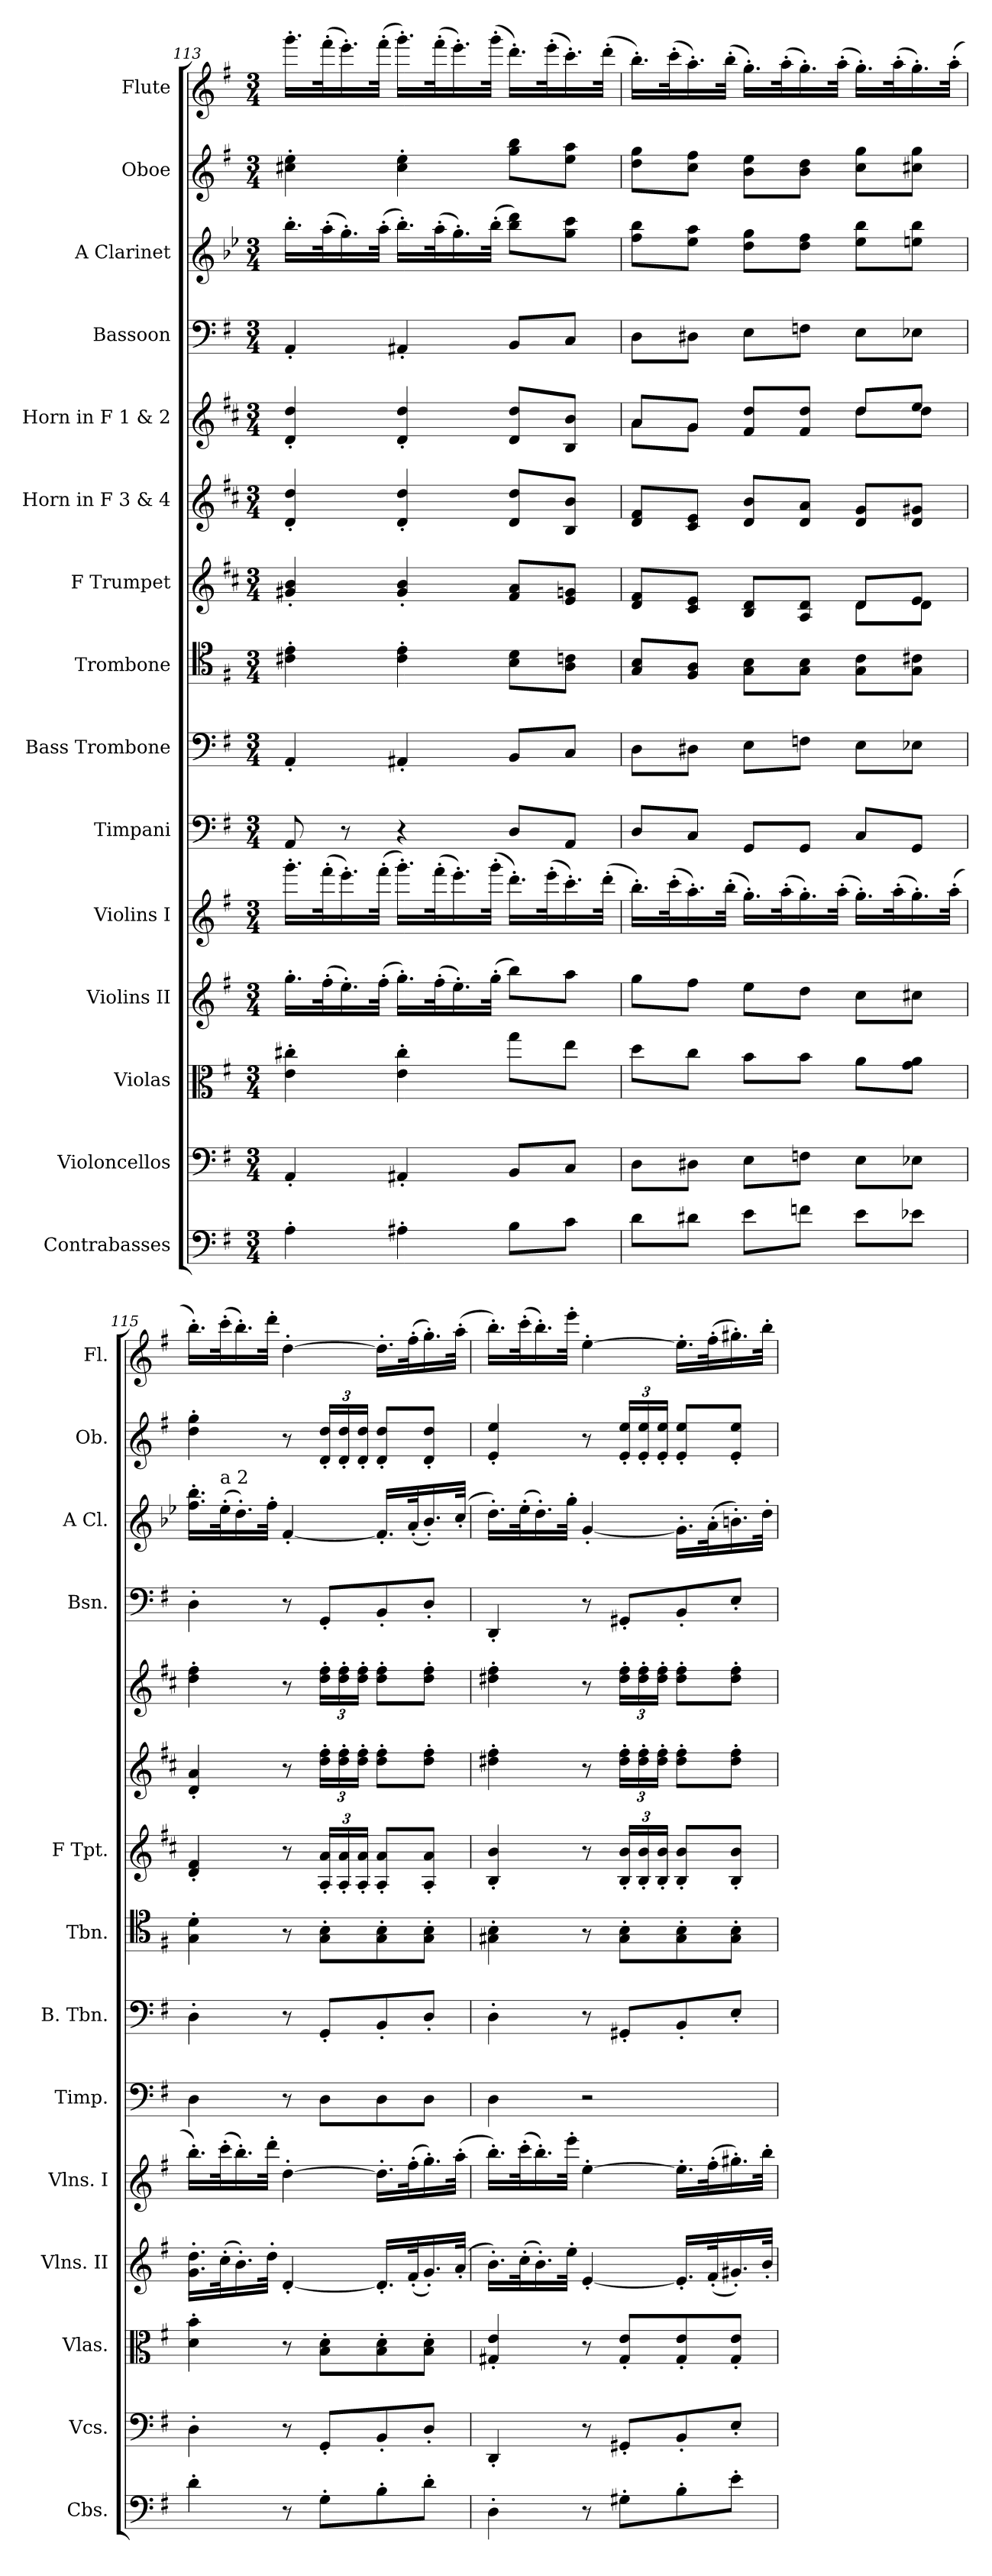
**kern	**kern	**kern	**kern	**kern	**kern	**kern	**kern	**kern	**kern	**kern	**kern	**kern	**kern	**kern
*part15	*part14	*part13	*part12	*part11	*part10	*part9	*part8	*part7	*part6	*part5	*part4	*part3	*part2	*part1
*staff15	*staff14	*staff13	*staff12	*staff11	*staff10	*staff9	*staff8	*staff7	*staff6	*staff5	*staff4	*staff3	*staff2	*staff1
*I"Contrabasses	*I"Violoncellos	*I"Violas	*I"Violins II	*I"Violins I	*I"Timpani	*I"Bass Trombone	*I"Trombone	*I"F Trumpet	*I"Horn in F 3 &amp; 4	*I"Horn in F 1 &amp; 2	*I"Bassoon	*I"A Clarinet	*I"Oboe	*I"Flute
*I'Cbs.	*I'Vcs.	*I'Vlas.	*I'Vlns. II	*I'Vlns. I	*I'Timp.	*I'B. Tbn.	*I'Tbn.	*I'F Tpt.	*	*	*I'Bsn.	*I'A Cl.	*I'Ob.	*I'Fl.
*clefF4	*clefF4	*clefC3	*clefG2	*clefG2	*clefF4	*clefF4	*clefC4	*clefG2	*clefG2	*clefG2	*clefF4	*clefG2	*clefG2	*clefG2
*ITrd7c12	*	*	*	*	*	*	*	*ITrd-3c-5	*ITrd4c7	*ITrd4c7	*	*ITrd2c3	*	*
*k[f#]	*k[f#]	*k[f#]	*k[f#]	*k[f#]	*k[f#]	*k[f#]	*k[f#]	*k[f#]	*k[f#]	*k[f#]	*k[f#]	*k[f#]	*k[f#]	*k[f#]
*M3/4	*M3/4	*M3/4	*M3/4	*M3/4	*M3/4	*M3/4	*M3/4	*M3/4	*M3/4	*M3/4	*M3/4	*M3/4	*M3/4	*M3/4
=113	=113	=113	=113	=113	=113	=113	=113	=113	=113	=113	=113	=113	=113	=113
4AA'\	4AA'/	4e\' 4cc#X\'	16.gg'\LL	16.ggg'\LL	8AA/	4AA'/	4c#X\' 4e\'	4cc#X/' 4ee/'	4G/' 4g/'	4G/' 4g/'	4AA'/	16.gg'\LL	4cc#X\' 4ee\'	16.ggg'\LL
.	.	.	(>32ff#'\K	(>32fff#'\K	.	.	.	.	.	.	.	(>32ff#'\K	.	(>32fff#'\K
.	.	.	16.ee'\)	16.eee'\)	8r	.	.	.	.	.	.	16.ee'\)	.	16.eee'\)
.	.	.	(>32ff#'\JJk	(>32fff#'\JJk	.	.	.	.	.	.	.	(>32ff#'\JJk	.	(>32fff#'\JJk
4AA#X'\	4AA#X'/	4e\' 4cc#\'	16.gg'\LL)	16.ggg'\LL)	4r	4AA#X'/	4c#\' 4e\'	4cc#/' 4ee/'	4G/' 4g/'	4G/' 4g/'	4AA#X'/	16.gg'\LL)	4cc#\' 4ee\'	16.ggg'\LL)
.	.	.	(>32ff#'\K	(>32fff#'\K	.	.	.	.	.	.	.	(>32ff#'\K	.	(>32fff#'\K
.	.	.	16.ee'\)	16.eee'\)	.	.	.	.	.	.	.	16.ee'\)	.	16.eee'\)
.	.	.	(>32gg'\JJk	(>32ggg'\JJk	.	.	.	.	.	.	.	(>32gg'\JJk	.	(>32ggg'\JJk
8BB\L	8BB/L	8gg\L	8bb\L)	16.ddd'\LL)	8D/L	8BB/L	8B\ 8d\L	8b/ 8dd/L	8G/ 8g/L	8G/ 8g/L	8BB/L	8gg\ 8bb\L)	8gg\ 8bb\L	16.ddd'\LL)
.	.	.	.	(>32eee'\K	.	.	.	.	.	.	.	.	.	(>32eee'\K
8C\J	8C/J	8ee\J	8aa\J	16.ccc'\)	8AA/J	8C/J	8A\ 8cn\J	8a/ 8ccn/J	8E/ 8e/J	8E/ 8e/J	8C/J	8ee\ 8aa\J	8ee\ 8aa\J	16.ccc'\)
.	.	.	.	(>32ddd'\JJk	.	.	.	.	.	.	.	.	.	(>32ddd'\JJk
=114	=114	=114	=114	=114	=114	=114	=114	=114	=114	=114	=114	=114	=114	=114
*	*	*	*	*	*	*	*	*^	*	*^	*	*	*	*
8D\L	8D\L	8dd\L	8gg\L	16.bb'\LL)	8D/L	8D\L	8G/ 8B/L	8g/ 8b/L	2ryy	8G/ 8B/L	8d/L	8d\L	8D\L	8dd\ 8gg\L	8dd\ 8gg\L	16.bb'\LL)
.	.	.	.	(>32ccc'\K	.	.	.	.	.	.	.	.	.	.	.	(>32ccc'\K
8D#X\J	8D#X\J	8cc\J	8ff#\J	16.aa'\)	8C/J	8D#X\J	8F#/ 8A/J	8f#/ 8a/J	.	8F#/ 8A/J	8c/J	8c\J	8D#X\J	8cc\ 8ff#\J	8cc\ 8ff#\J	16.aa'\)
.	.	.	.	(>32bb'\JJk	.	.	.	.	.	.	.	.	.	.	.	(>32bb'\JJk
8E\L	8E\L	8b\L	8ee\L	16.gg'\LL)	8GG/L	8E\L	8G\ 8B\L	8e/ 8g/L	.	8G/ 8e/L	8B/ 8g/L	4ryy	8E\L	8b\ 8ee\L	8b\ 8ee\L	16.gg'\LL)
.	.	.	.	(>32aa'\K	.	.	.	.	.	.	.	.	.	.	.	(>32aa'\K
8Fn\J	8Fn\J	8b\J	8dd\J	16.gg'\)	8GG/J	8Fn\J	8G\ 8B\J	8d/ 8g/J	.	8G/ 8d/J	8B/ 8g/J	.	8Fn\J	8b\ 8dd\J	8b\ 8dd\J	16.gg'\)
.	.	.	.	(>32aa'\JJk	.	.	.	.	.	.	.	.	.	.	.	(>32aa'\JJk
8E\L	8E\L	8a\L	8cc\L	16.gg'\LL)	8C/L	8E\L	8G\ 8c\L	8g/L	8g\L	8G/ 8c/L	8g/L	8g\L	8E\L	8cc\ 8gg\L	8cc\ 8gg\L	16.gg'\LL)
.	.	.	.	(>32aa'\K	.	.	.	.	.	.	.	.	.	.	.	(>32aa'\K
8E-X\J	8E-X\J	8g\ 8a\J	8cc#X\J	16.gg'\)	8GG/J	8E-X\J	8G\ 8c#X\J	8a/J	8g\J	8G/ 8c#X/J	8a/J	8g\J	8E-X\J	8cc#X\ 8gg\J	8cc#X\ 8gg\J	16.gg'\)
.	.	.	.	(>32aa'\JJk	.	.	.	.	.	.	.	.	.	.	.	(>32aa'\JJk
*	*	*	*	*	*	*	*	*v	*v	*	*v	*v	*	*	*	*
!!LO:PB:g=z
=115	=115	=115	=115	=115	=115	=115	=115	=115	=115	=115	=115	=115	=115	=115
4D'\	4D'\	4d\' 4b\'	16.g\' 16.dd\'LL	16.bb'\LL)	4D\	4D'\	4G\' 4d\'	4g/' 4b/'	4G/' 4d/'	4g\' 4b\'	4D'\	16.dd\' 16.gg\'LL	4dd\' 4gg\'	16.bb'\LL)
!	!	!	!	!	!	!	!	!	!	!	!	!LO:TX:a:t=a 2	!	!
.	.	.	(>32cc'\K	(>32ccc'\K	.	.	.	.	.	.	.	(>32cc'\K	.	(>32ccc'\K
.	.	.	16.b'\)	16.bb'\)	.	.	.	.	.	.	.	16.b'\)	.	16.bb'\)
.	.	.	32dd'\JJk	32ddd'\JJk	.	.	.	.	.	.	.	32dd'\JJk	.	32ddd'\JJk
8r	8r	8r	[4d'/	[4dd'\	8r	8r	8r	8r	8r	8r	8r	[4d'/	8r	[4dd'\
*	*	*	*	*	*	*	*	*Xbrackettup	*Xbrackettup	*Xbrackettup	*	*	*Xbrackettup	*
8GG'\L	8GG'/L	8B\' 8d\'L	.	.	8D\L	8GG'/L	8G\' 8B\'L	24d/' 24dd/'LL	24g\' 24b\'LL	24g\' 24b\'LL	8GG'/L	.	24d/' 24dd/'LL	.
.	.	.	.	.	.	.	.	24d/' 24dd/'	24g\' 24b\'	24g\' 24b\'	.	.	24d/' 24dd/'	.
.	.	.	.	.	.	.	.	24d/' 24dd/'JJ	24g\' 24b\'JJ	24g\' 24b\'JJ	.	.	24d/' 24dd/'JJ	.
8BB'\	8BB'/	8B\' 8d\'	16.d'/LL]	16.dd'\LL]	8D\	8BB'/	8G\' 8B\'	8d/' 8dd/'L	8g\' 8b\'L	8g\' 8b\'L	8BB'/	16.d'/LL]	8d/' 8dd/'L	16.dd'\LL]
.	.	.	(<32f#'/K	(>32ff#'\K	.	.	.	.	.	.	.	(<32f#'/K	.	(>32ff#'\K
8D'\J	8D'/J	8B\' 8d\'J	16.g'/)	16.gg'\)	8D\J	8D'/J	8G\' 8B\'J	8d/' 8dd/'J	8g\' 8b\'J	8g\' 8b\'J	8D'/J	16.g'/)	8d/' 8dd/'J	16.gg'\)
.	.	.	(<32a'/JJk	(>32aa'\JJk	.	.	.	.	.	.	.	(<32a'/JJk	.	(>32aa'\JJk
=116	=116	=116	=116	=116	=116	=116	=116	=116	=116	=116	=116	=116	=116	=116
4DD'\	4DD'/	4G#X/' 4e/'	16.b'\LL)	16.bb'\LL)	4D\	4D'\	4G#X\' 4B\'	4e/' 4ee/'	4g#X\' 4b\'	4g#X\' 4b\'	4DD'/	16.b'\LL)	4e/' 4ee/'	16.bb'\LL)
.	.	.	(>32cc'\K	(>32ccc'\K	.	.	.	.	.	.	.	(>32cc'\K	.	(>32ccc'\K
.	.	.	16.b'\)	16.bb'\)	.	.	.	.	.	.	.	16.b'\)	.	16.bb'\)
.	.	.	32ee'\JJk	32eee'\JJk	.	.	.	.	.	.	.	32ee'\JJk	.	32eee'\JJk
8r	8r	8r	[4e'/	[4ee'\	2r	8r	8r	8r	8r	8r	8r	[4e'/	8r	[4ee'\
8GG#X'\L	8GG#X'/L	8G#/' 8e/'L	.	.	.	8GG#X'/L	8G#\' 8B\'L	24e/' 24ee/'LL	24g#\' 24b\'LL	24g#\' 24b\'LL	8GG#X'/L	.	24e/' 24ee/'LL	.
.	.	.	.	.	.	.	.	24e/' 24ee/'	24g#\' 24b\'	24g#\' 24b\'	.	.	24e/' 24ee/'	.
.	.	.	.	.	.	.	.	24e/' 24ee/'JJ	24g#\' 24b\'JJ	24g#\' 24b\'JJ	.	.	24e/' 24ee/'JJ	.
8BB'\	8BB'/	8G#/' 8e/'	16.e'/LL]	16.ee'\LL]	.	8BB'/	8G#\' 8B\'	8e/' 8ee/'L	8g#\' 8b\'L	8g#\' 8b\'L	8BB'/	16.e'\LL]	8e/' 8ee/'L	16.ee'\LL]
.	.	.	(<32f#'/K	(>32ff#'\K	.	.	.	.	.	.	.	(>32f#'\K	.	(>32ff#'\K
8E'\J	8E'/J	8G#/' 8e/'J	16.g#X'/)	16.gg#X'\)	.	8E'/J	8G#\' 8B\'J	8e/' 8ee/'J	8g#\' 8b\'J	8g#\' 8b\'J	8E'/J	16.g#X'\)	8e/' 8ee/'J	16.gg#X'\)
.	.	.	32b'/JJk	32bb'\JJk	.	.	.	.	.	.	.	32b'\JJk	.	32bb'\JJk
=	=	=	=	=	=	=	=	=	=	=	=	=	=	=
*-	*-	*-	*-	*-	*-	*-	*-	*-	*-	*-	*-	*-	*-	*-
